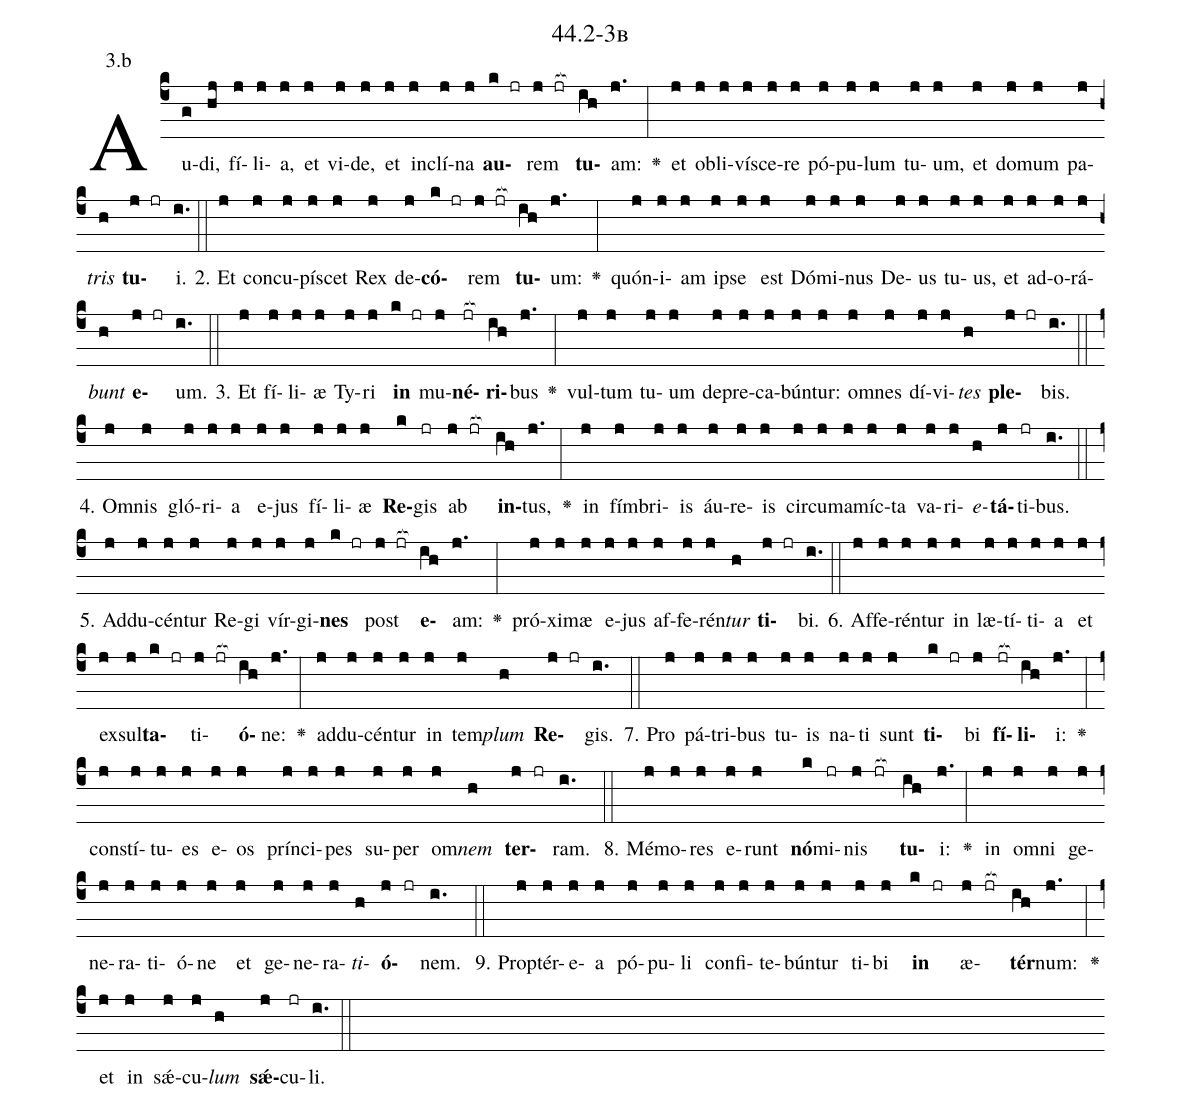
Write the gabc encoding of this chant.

name: 44.2-3b;
annotation: 3.b;
%%
(c4)Au(g)di,(hj) fí(j)li(j)a,(j) et(j) vi(j)de,(j) et(j) in(j)clí(j)na(j) <b>au</b>(k jr)rem(j jr[ocb:1{]) <b>tu</b>(ih[ocb:0}])am:(j.) <v>\greheightstar</v>(:) et(j) ob(j)li(j)ví(j)sce(j)re(j) pó(j)pu(j)lum(j) tu(j)um,(j) et(j) do(j)mum(j) pa(j)<i>tris</i>(h) <b>tu</b>(j jr)i.(i.) (::)
2. Et(j) con(j)cu(j)pí(j)scet(j) Rex(j) de(j)<b>có</b>(k jr)rem(j jr[ocb:1{]) <b>tu</b>(ih[ocb:0}])um:(j.) <v>\greheightstar</v>(:) quón(j)i(j)am(j) ip(j)se(j) est(j) Dó(j)mi(j)nus(j) De(j)us(j) tu(j)us,(j) et(j) ad(j)o(j)rá(j)<i>bunt</i>(h) <b>e</b>(j jr)um.(i.) (::)
3. Et(j) fí(j)li(j)æ(j) Ty(j)ri(j) <b>in</b>(k jr) mu(j)<b>né</b>(jr[ocb:1{])<b>ri</b>(ih[ocb:0}])bus(j.) <v>\greheightstar</v>(:) vul(j)tum(j) tu(j)um(j) de(j)pre(j)ca(j)bún(j)tur:(j) om(j)nes(j) dí(j)vi(j)<i>tes</i>(h) <b>ple</b>(j jr)bis.(i.) (::)
4. Om(j)nis(j) gló(j)ri(j)a(j) e(j)jus(j) fí(j)li(j)æ(j) <b>Re</b>(k)gis(jr) ab(j jr[ocb:1{]) <b>in</b>(ih[ocb:0}])tus,(j.) <v>\greheightstar</v>(:) in(j) fím(j)bri(j)is(j) áu(j)re(j)is(j) cir(j)cum(j)a(j)míc(j)ta(j) va(j)ri(j)<i>e</i>(h)<b>tá</b>(j)ti(jr)bus.(i.) (::)
5. Ad(j)du(j)cén(j)tur(j) Re(j)gi(j) vír(j)gi(j)<b>nes</b>(k jr) post(j jr[ocb:1{]) <b>e</b>(ih[ocb:0}])am:(j.) <v>\greheightstar</v>(:) pró(j)xi(j)mæ(j) e(j)jus(j) af(j)fe(j)rén(j)<i>tur</i>(h) <b>ti</b>(j jr)bi.(i.) (::)
6. Af(j)fe(j)rén(j)tur(j) in(j) læ(j)tí(j)ti(j)a(j) et(j) ex(j)sul(j)<b>ta</b>(k jr)ti(j jr[ocb:1{])<b>ó</b>(ih[ocb:0}])ne:(j.) <v>\greheightstar</v>(:) ad(j)du(j)cén(j)tur(j) in(j) tem(j)<i>plum</i>(h) <b>Re</b>(j jr)gis.(i.) (::)
7. Pro(j) pá(j)tri(j)bus(j) tu(j)is(j) na(j)ti(j) sunt(j) <b>ti</b>(k jr)bi(j) <b>fí</b>(jr[ocb:1{])<b>li</b>(ih[ocb:0}])i:(j.) <v>\greheightstar</v>(:) con(j)stí(j)tu(j)es(j) e(j)os(j) prín(j)ci(j)pes(j) su(j)per(j) om(j)<i>nem</i>(h) <b>ter</b>(j jr)ram.(i.) (::)
8. Mé(j)mo(j)res(j) e(j)runt(j) <b>nó</b>(k)mi(jr)nis(j jr[ocb:1{]) <b>tu</b>(ih[ocb:0}])i:(j.) <v>\greheightstar</v>(:) in(j) om(j)ni(j) ge(j)ne(j)ra(j)ti(j)ó(j)ne(j) et(j) ge(j)ne(j)ra(j)<i>ti</i>(h)<b>ó</b>(j jr)nem.(i.) (::)
9. Prop(j)tér(j)e(j)a(j) pó(j)pu(j)li(j) con(j)fi(j)te(j)bún(j)tur(j) ti(j)bi(j) <b>in</b>(k jr) æ(j jr[ocb:1{])<b>tér</b>(ih[ocb:0}])num:(j.) <v>\greheightstar</v>(:) et(j) in(j) sǽ(j)cu(j)<i>lum</i>(h) <b>sǽ</b>(j)cu(jr)li.(i.) (::)
